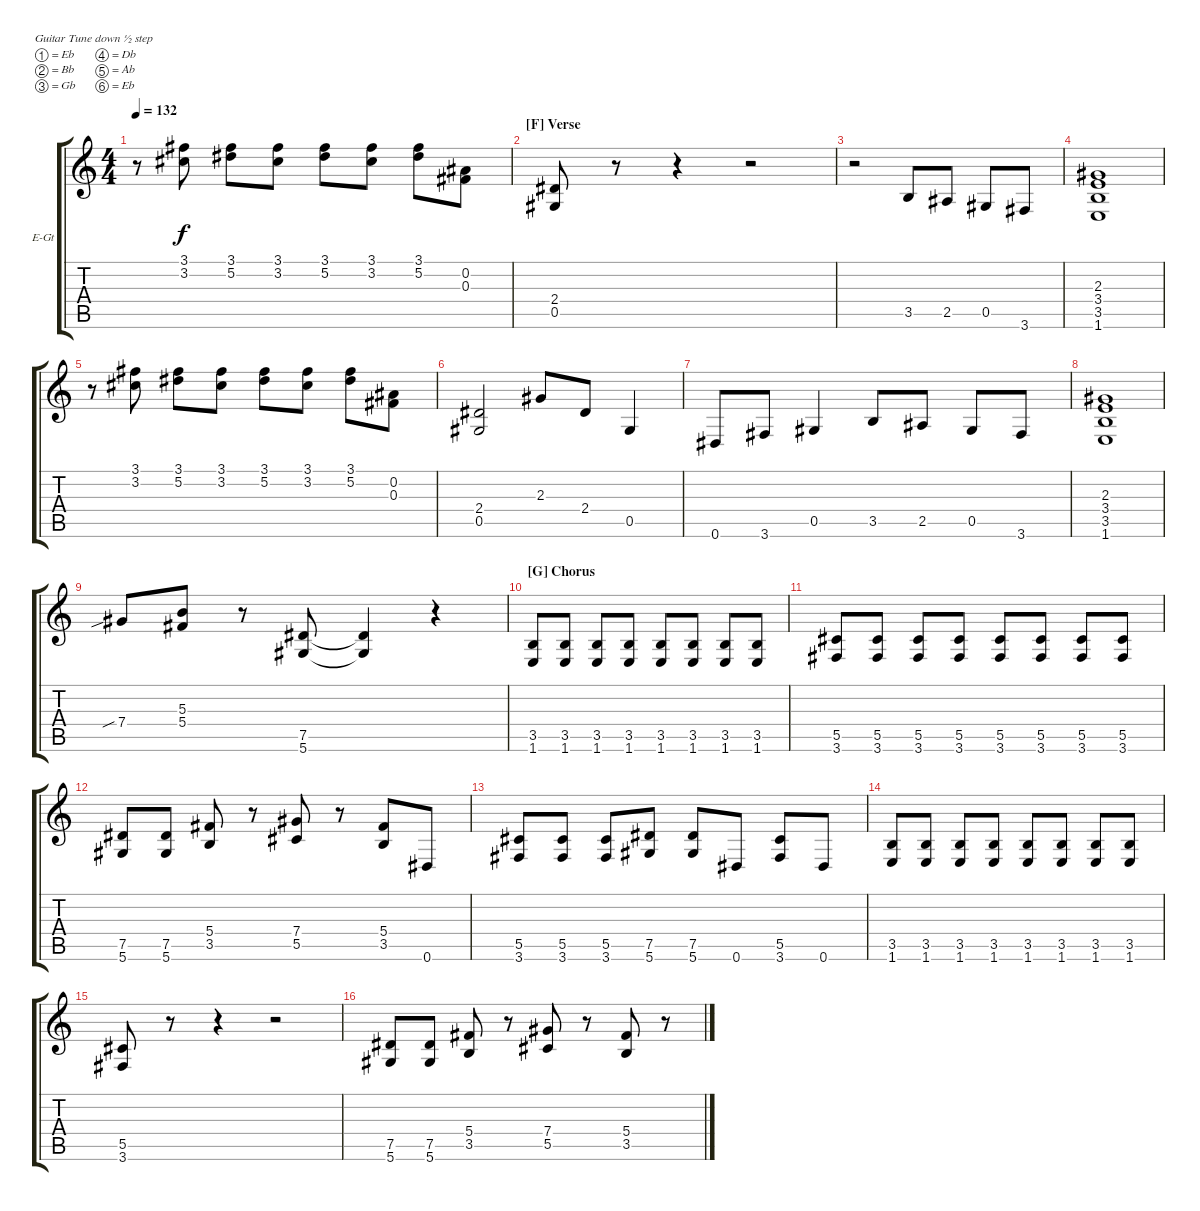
\bracketExtendMode groupsimilarinstruments
\firstSystemTrackNameOrientation horizontal
\otherSystemsTrackNameOrientation horizontal
\track ("Guitar 1" "E-Gt") {instrument overdrivenguitar}
\staff {score tabs}
\tuning (Eb4 Bb3 Gb3 Db3 Ab2 Eb2)
\ts (4 4)
\tempo 132
\clef g2
\scale
1.03909
\ks aminor
r.8{dy f} (3.1 3.2).8 (3.1 5.2).8 (3.1 3.2).8 (5.2 3.1).8 (3.1 3.2).8 (5.2 3.1).8 (0.2 0.3).8 |
\section ("F" "Verse")
\scale
0.960908 (0.5 2.4).8 r.8 r.4 r.2 |
\scale
1.03909 r.2 3.5.8 2.5.8 0.5.8 3.6.8 |
\scale
0.960908 (1.6 3.5 3.4 2.3).1 |
\scale
1.03909 r.8 (3.1 3.2).8 (3.1 5.2).8 (3.1 3.2).8 (5.2 3.1).8 (3.1 3.2).8 (5.2 3.1).8 (0.2 0.3).8 |
\scale
0.960908 (0.5 2.4).2 2.3.8 2.4.8 0.5.4 |
\scale
1.03909 0.6.8 3.6.8 0.5.4 3.5.8 2.5.8 0.5.8 3.6.8 |
\scale
0.960908 (1.6 3.5 3.4 2.3).1 |
\scale
1.03909 7.4{sib}.8 (5.4 5.3).8 r.8 (5.6 7.5).8 (5.6{t} 7.5{t}).4 r.4 |
\section ("G" "Chorus")
\scale
0.960908 (1.6 3.5).8 (1.6 3.5).8 (1.6 3.5).8 (1.6 3.5).8 (1.6 3.5).8 (1.6 3.5).8 (1.6 3.5).8 (1.6 3.5).8 |
\scale
1.03909 (3.6 5.5).8 (3.6 5.5).8 (3.6 5.5).8 (3.6 5.5).8 (3.6 5.5).8 (3.6 5.5).8 (3.6 5.5).8 (3.6 5.5).8 |
\scale
0.960908 (5.6 7.5).8 (5.6 7.5).8 (3.5 5.4).8 r.8 (5.5 7.4).8 r.8 (3.5 5.4).8 0.6.8 |
\scale
1.03909 (3.6 5.5).8 (3.6 5.5).8 (3.6 5.5).8 (5.6 7.5).8 (5.6 7.5).8 0.6.8 (3.6 5.5).8 0.6.8 |
\scale
0.960908 (1.6 3.5).8 (1.6 3.5).8 (1.6 3.5).8 (1.6 3.5).8 (1.6 3.5).8 (1.6 3.5).8 (1.6 3.5).8 (1.6 3.5).8 |
\scale
1.03909 (3.6 5.5).8 r.8 r.4 r.2 |
\scale
0.960908 (5.6 7.5).8 (5.6 7.5).8 (3.5 5.4).8 r.8 (5.5 7.4).8 r.8 (3.5 5.4).8 r.8
